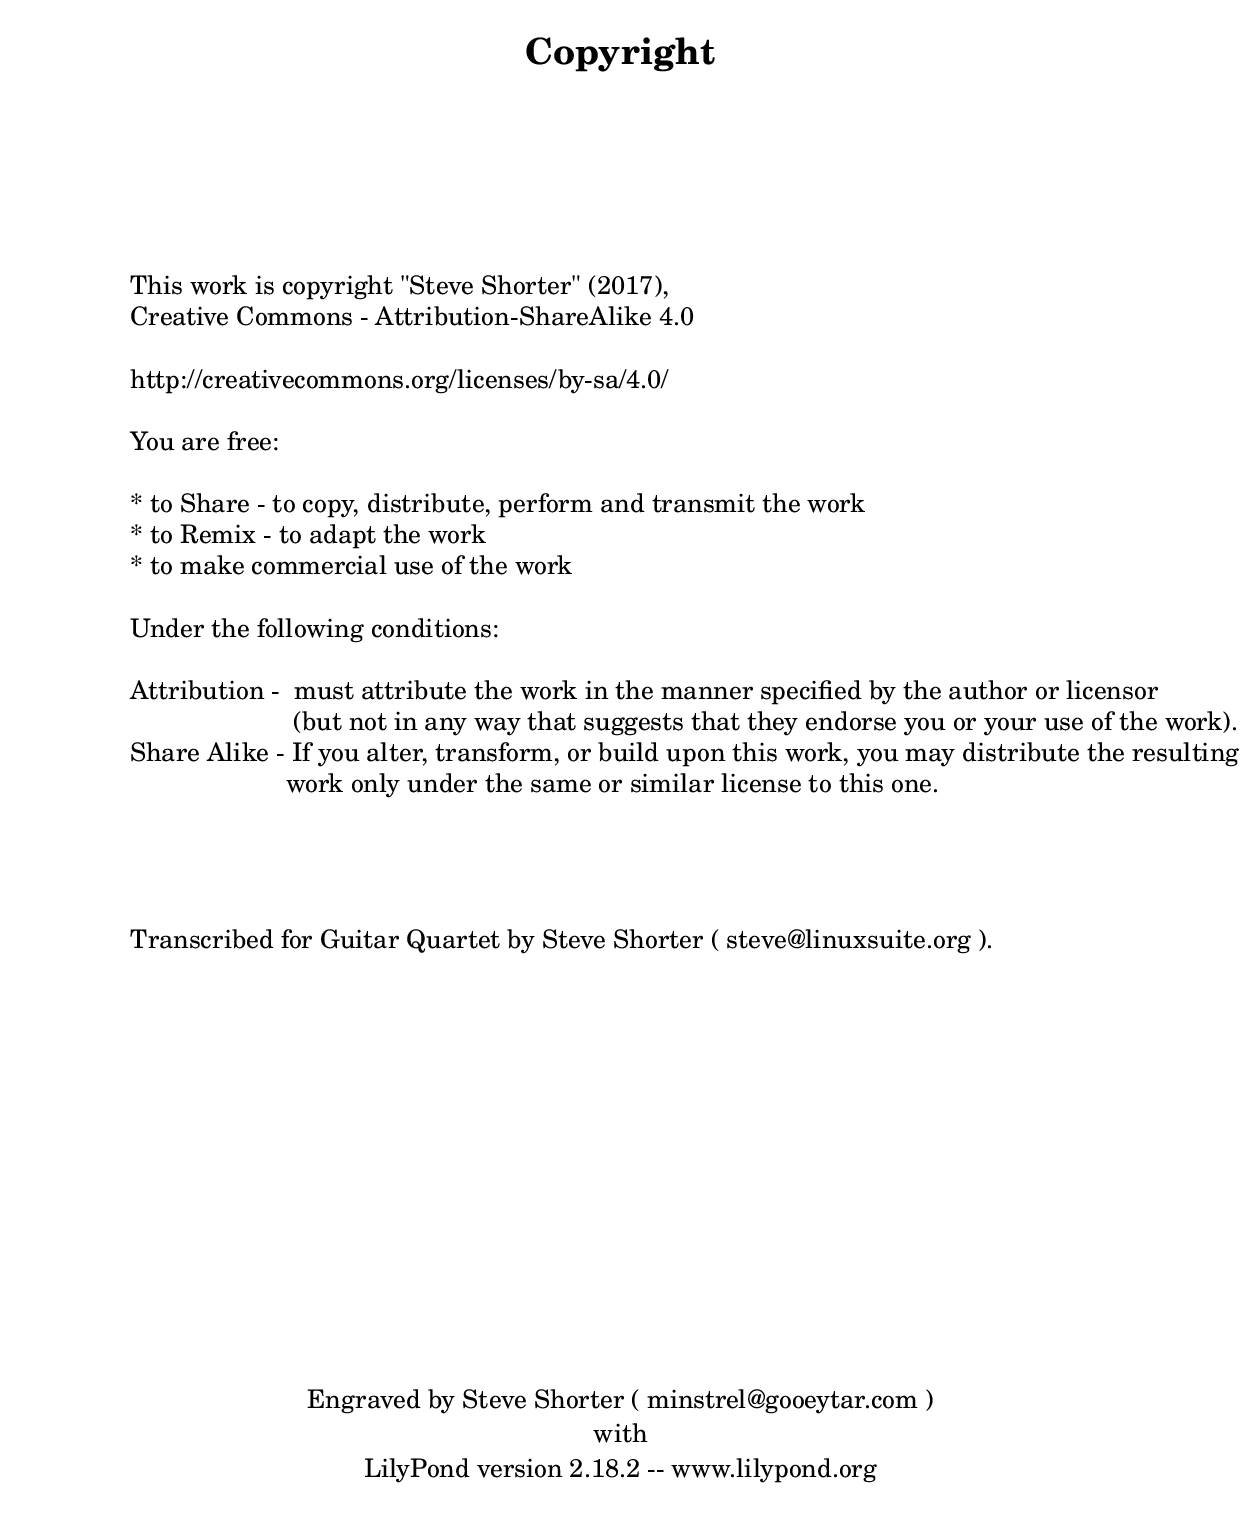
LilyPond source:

\version "2.18.2"

\bookpart {

    \paper { print-page-number = ##t }

    \header { title = "Copyright" }

    \tocItem \markup { Copyright }

    \markup { \column { 
	" "
	" "
	" "
	\fontsize #1 {
	" "
	" "
	" "
	" "
%	"          This work is copyright \"Guitar Society of Toronto\" (2017),"
	"          This work is copyright \"Steve Shorter\" (2017),"
        "          Creative Commons - Attribution-ShareAlike 4.0 "
	" "
	"          http://creativecommons.org/licenses/by-sa/4.0/"
	" "
	"          You are free:"
	" "
	"          * to Share - to copy, distribute, perform and transmit the work"
	"          * to Remix - to adapt the work"
	"          * to make commercial use of the work"
	" "
	"          Under the following conditions:"
	" "
	"          Attribution -  must attribute the work in the manner specified by the author or licensor"
        "                                 (but not in any way that suggests that they endorse you or your use of the work)."
	"          Share Alike - If you alter, transform, or build upon this work, you may distribute the resulting"
        "                                work only under the same or similar license to this one."
	" "
	" "
	" "
	" "
	"          Transcribed for Guitar Quartet by Steve Shorter ( steve@linuxsuite.org )."
	" "
	" "
	" "
	" "
	" "
	" "
	" "
	" "
	" "
	" "
	" "
	" "
	" "
	" "
	}
       }
    }
    \markup { \fill-line { \fontsize #1 "Engraved by Steve Shorter ( minstrel@gooeytar.com )" } }
    \markup { \fill-line { \fontsize #1 " " } }
    \markup { \fill-line { \fontsize #1 "with" } }
    \markup { \fill-line { \fontsize #1 " " } }
    \markup { \fill-line { \fontsize #1 "LilyPond version 2.18.2 -- www.lilypond.org" } }

}
